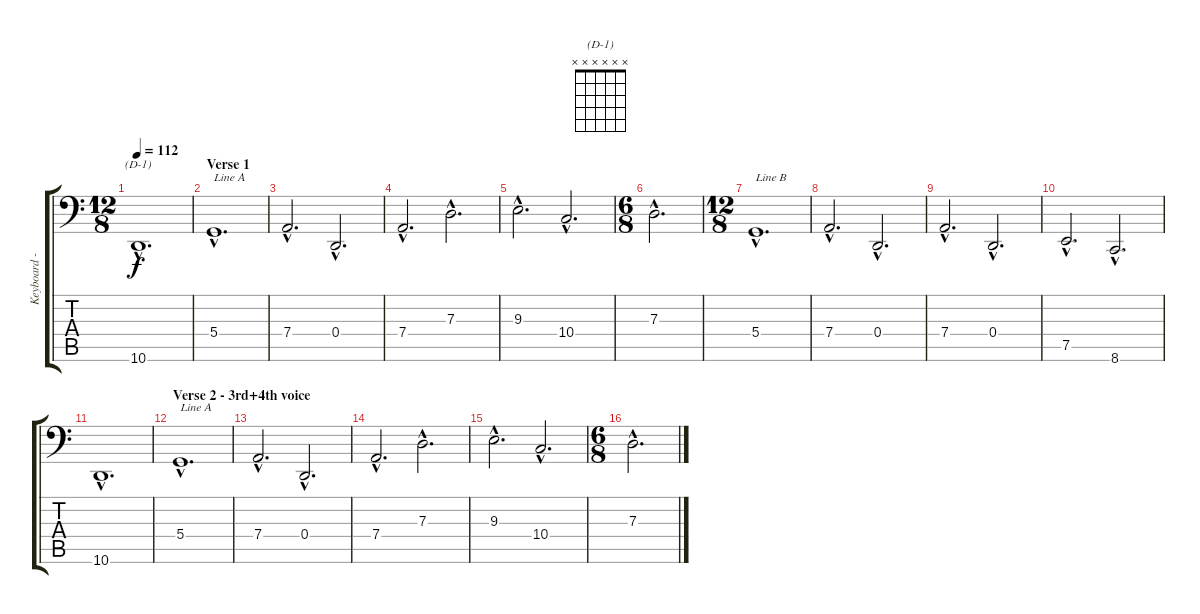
\track ("Keyboard - basses, left hand (-1 octave)" "Keyboard -") {instrument drawbarorgan}
\staff {score tabs}
\tuning (E3 B2 G2 D2 A1 E1) {hide}
\chord ("(D-1)" x x x x x x)
\ts (12 8)
\tempo 112
\clef f4
\ks c
10.6{hac}.1{d ch "(D-1)" dy f} |
\section ("" "Verse 1")
5.4{hac}.1{d txt "Line A"} |
7.4{hac}.2{d} 0.4{hac}.2{d} |
7.4{hac}.2{d} 7.3{hac}.2{d} |
9.3{hac}.2{d} 10.4{hac}.2{d} |
\ts (6 8)
7.3{hac}.2{d} |
\ts (12 8)
5.4{hac}.1{d txt "Line B"} |
7.4{hac}.2{d} 0.4{hac}.2{d} |
7.4{hac}.2{d} 0.4{hac}.2{d} |
7.5{hac}.2{d} 8.6{hac}.2{d} |
10.6{hac}.1{d} |
\section ("" "Verse 2 - 3rd+4th voice")
5.4{hac}.1{d txt "Line A"} |
7.4{hac}.2{d} 0.4{hac}.2{d} |
7.4{hac}.2{d} 7.3{hac}.2{d} |
9.3{hac}.2{d} 10.4{hac}.2{d} |
\ts (6 8)
7.3{hac}.2{d}
